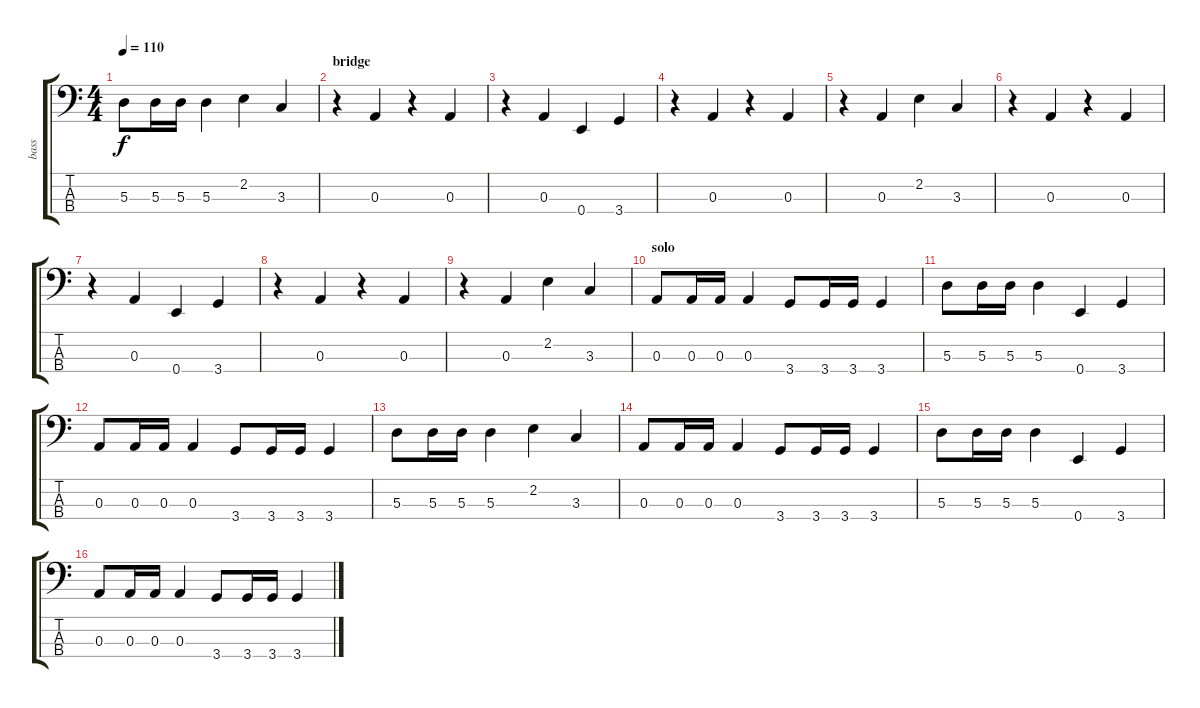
\track ("bass" "bass") {instrument electricbassfinger}
\staff {score tabs}
\tuning (G2 D2 A1 E1) {hide}
\ts (4 4)
\tempo 110
\clef f4
\ks c
5.3.8{dy f} 5.3.16 5.3.16 5.3.4 2.2.4 3.3.4 |
\section ("" "bridge")
r.4 0.3.4 r.4 0.3.4 |
r.4 0.3.4 0.4.4 3.4.4 |
r.4 0.3.4 r.4 0.3.4 |
r.4 0.3.4 2.2.4 3.3.4 |
r.4 0.3.4 r.4 0.3.4 |
r.4 0.3.4 0.4.4 3.4.4 |
r.4 0.3.4 r.4 0.3.4 |
r.4 0.3.4 2.2.4 3.3.4 |
\section ("" "solo")
0.3.8 0.3.16 0.3.16 0.3.4 3.4.8 3.4.16 3.4.16 3.4.4 |
5.3.8 5.3.16 5.3.16 5.3.4 0.4.4 3.4.4 |
0.3.8 0.3.16 0.3.16 0.3.4 3.4.8 3.4.16 3.4.16 3.4.4 |
5.3.8 5.3.16 5.3.16 5.3.4 2.2.4 3.3.4 |
0.3.8 0.3.16 0.3.16 0.3.4 3.4.8 3.4.16 3.4.16 3.4.4 |
5.3.8 5.3.16 5.3.16 5.3.4 0.4.4 3.4.4 |
0.3.8 0.3.16 0.3.16 0.3.4 3.4.8 3.4.16 3.4.16 3.4.4
